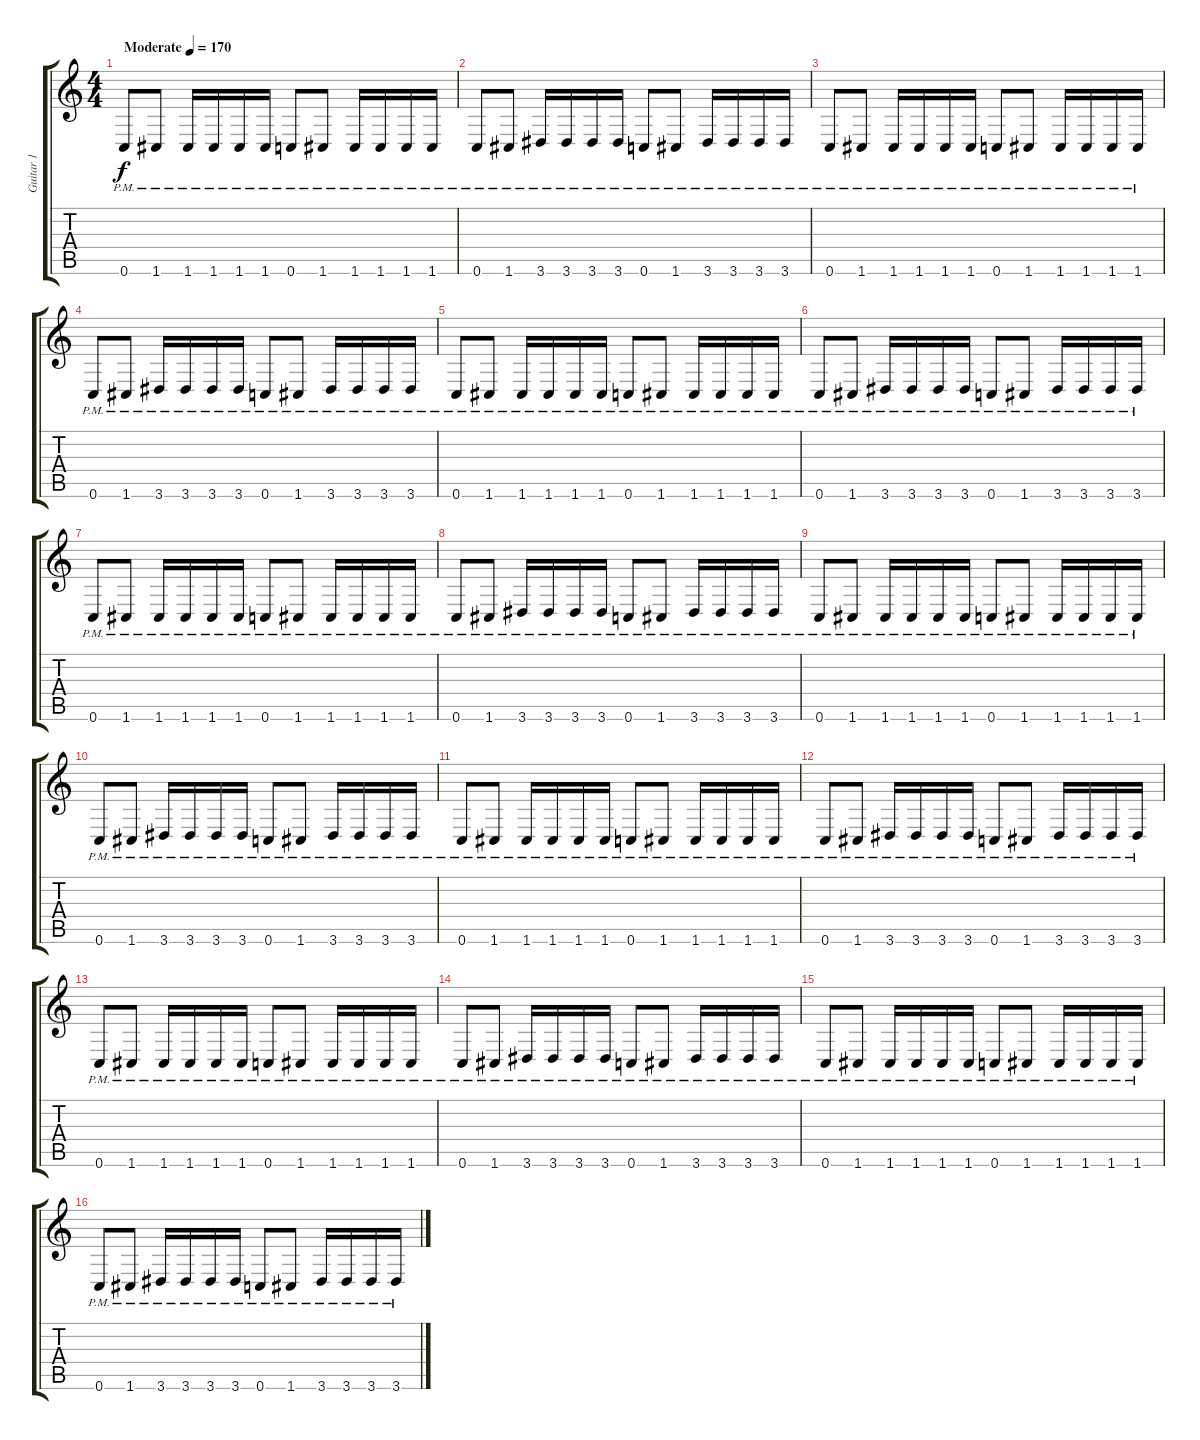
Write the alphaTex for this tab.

\track ("Guitar 1" "Guitar 1") {instrument distortionguitar}
\staff {score tabs}
\tuning (D4 A3 F3 C3 G2 C2) {hide}
\ts (4 4)
\tempo (170 "Moderate")
\clef g2
\ks c
0.6{pm}.8{dy f instrument distortionguitar} 1.6{pm}.8 1.6{pm}.16 1.6{pm}.16 1.6{pm}.16 1.6{pm}.16 0.6{pm}.8 1.6{pm}.8 1.6{pm}.16 1.6{pm}.16 1.6{pm}.16 1.6{pm}.16 |
0.6{pm}.8 1.6{pm}.8 3.6{pm}.16 3.6{pm}.16 3.6{pm}.16 3.6{pm}.16 0.6{pm}.8 1.6{pm}.8 3.6{pm}.16 3.6{pm}.16 3.6{pm}.16 3.6{pm}.16 |
0.6{pm}.8 1.6{pm}.8 1.6{pm}.16 1.6{pm}.16 1.6{pm}.16 1.6{pm}.16 0.6{pm}.8 1.6{pm}.8 1.6{pm}.16 1.6{pm}.16 1.6{pm}.16 1.6{pm}.16 |
0.6{pm}.8 1.6{pm}.8 3.6{pm}.16 3.6{pm}.16 3.6{pm}.16 3.6{pm}.16 0.6{pm}.8 1.6{pm}.8 3.6{pm}.16 3.6{pm}.16 3.6{pm}.16 3.6{pm}.16 |
0.6{pm}.8 1.6{pm}.8 1.6{pm}.16 1.6{pm}.16 1.6{pm}.16 1.6{pm}.16 0.6{pm}.8 1.6{pm}.8 1.6{pm}.16 1.6{pm}.16 1.6{pm}.16 1.6{pm}.16 |
0.6{pm}.8 1.6{pm}.8 3.6{pm}.16 3.6{pm}.16 3.6{pm}.16 3.6{pm}.16 0.6{pm}.8 1.6{pm}.8 3.6{pm}.16 3.6{pm}.16 3.6{pm}.16 3.6{pm}.16 |
0.6{pm}.8 1.6{pm}.8 1.6{pm}.16 1.6{pm}.16 1.6{pm}.16 1.6{pm}.16 0.6{pm}.8 1.6{pm}.8 1.6{pm}.16 1.6{pm}.16 1.6{pm}.16 1.6{pm}.16 |
0.6{pm}.8 1.6{pm}.8 3.6{pm}.16 3.6{pm}.16 3.6{pm}.16 3.6{pm}.16 0.6{pm}.8 1.6{pm}.8 3.6{pm}.16 3.6{pm}.16 3.6{pm}.16 3.6{pm}.16 |
0.6{pm}.8 1.6{pm}.8 1.6{pm}.16 1.6{pm}.16 1.6{pm}.16 1.6{pm}.16 0.6{pm}.8 1.6{pm}.8 1.6{pm}.16 1.6{pm}.16 1.6{pm}.16 1.6{pm}.16 |
0.6{pm}.8 1.6{pm}.8 3.6{pm}.16 3.6{pm}.16 3.6{pm}.16 3.6{pm}.16 0.6{pm}.8 1.6{pm}.8 3.6{pm}.16 3.6{pm}.16 3.6{pm}.16 3.6{pm}.16 |
0.6{pm}.8 1.6{pm}.8 1.6{pm}.16 1.6{pm}.16 1.6{pm}.16 1.6{pm}.16 0.6{pm}.8 1.6{pm}.8 1.6{pm}.16 1.6{pm}.16 1.6{pm}.16 1.6{pm}.16 |
0.6{pm}.8 1.6{pm}.8 3.6{pm}.16 3.6{pm}.16 3.6{pm}.16 3.6{pm}.16 0.6{pm}.8 1.6{pm}.8 3.6{pm}.16 3.6{pm}.16 3.6{pm}.16 3.6{pm}.16 |
0.6{pm}.8 1.6{pm}.8 1.6{pm}.16 1.6{pm}.16 1.6{pm}.16 1.6{pm}.16 0.6{pm}.8 1.6{pm}.8 1.6{pm}.16 1.6{pm}.16 1.6{pm}.16 1.6{pm}.16 |
0.6{pm}.8 1.6{pm}.8 3.6{pm}.16 3.6{pm}.16 3.6{pm}.16 3.6{pm}.16 0.6{pm}.8 1.6{pm}.8 3.6{pm}.16 3.6{pm}.16 3.6{pm}.16 3.6{pm}.16 |
0.6{pm}.8 1.6{pm}.8 1.6{pm}.16 1.6{pm}.16 1.6{pm}.16 1.6{pm}.16 0.6{pm}.8 1.6{pm}.8 1.6{pm}.16 1.6{pm}.16 1.6{pm}.16 1.6{pm}.16 |
0.6{pm}.8 1.6{pm}.8 3.6{pm}.16 3.6{pm}.16 3.6{pm}.16 3.6{pm}.16 0.6{pm}.8 1.6{pm}.8 3.6{pm}.16 3.6{pm}.16 3.6{pm}.16 3.6{pm}.16
